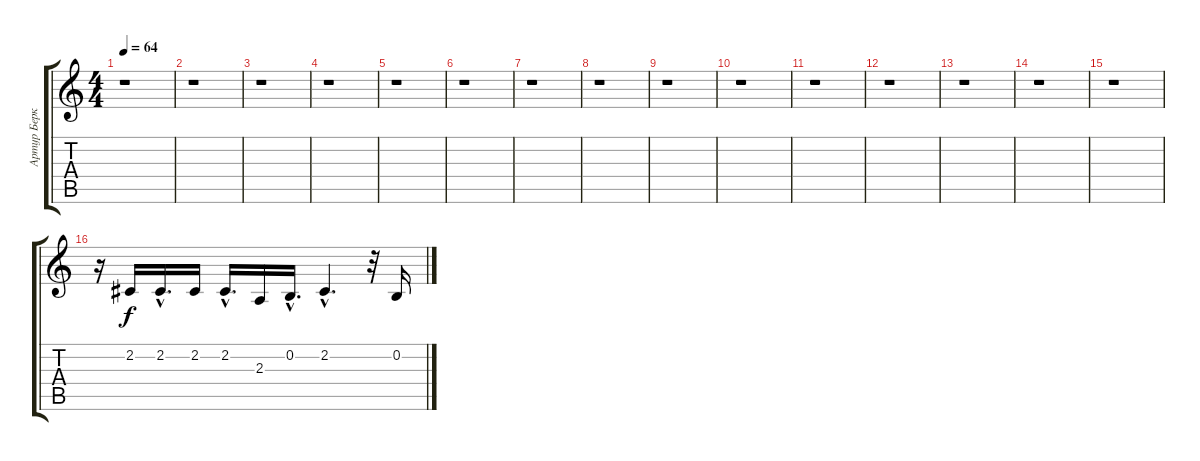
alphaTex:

\track ("Артур Беркут" "Артур Берк") {instrument acousticgrandpiano}
\staff {score tabs}
\tuning (E4 B3 G3 D3 A2 E2) {hide}
\ts (4 4)
\tempo 64
\clef g2
\ks c
r.1{dy f} |
r.1 |
r.1 |
r.1 |
r.1 |
r.1 |
r.1 |
r.1 |
r.1 |
r.1 |
r.1 |
r.1 |
r.1 |
r.1 |
r.1 |
r.16 2.2.16{volume 16 balance 8 instrument acousticgrandpiano} 2.2{hac}.16{d} 2.2.16 2.2{hac}.16{d} 2.3.16 0.2{hac}.16{d} 2.2{hac}.4{d} r.32 0.2.16
